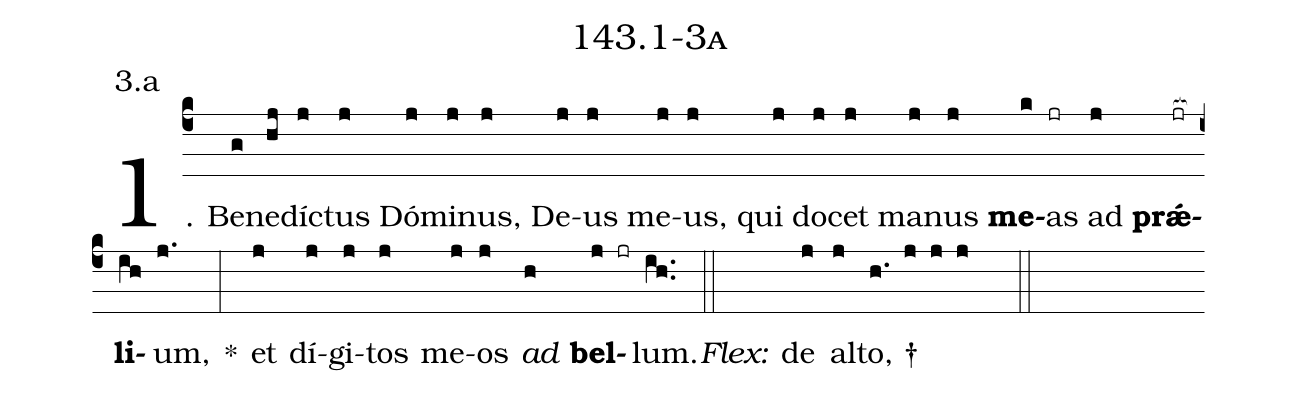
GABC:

name: 143.1-3a;
annotation: 3.a;
%%
(c4)1. Be(g)ne(hj)díc(j)tus(j) Dó(j)mi(j)nus,(j) De(j)us(j) me(j)us,(j) qui(j) do(j)cet(j) ma(j)nus(j) <b>me</b>(k)as(jr) ad(j) <b>prǽ</b>(jr[ocb:1{])<b>li</b>(ih[ocb:0}])um,(j.) *(:) et(j) dí(j)gi(j)tos(j) me(j)os(j) <i>ad</i>(h) <b>bel</b>(j jr)lum.(ih..) (::)
<i>Flex:</i>()  de(j) al(j)to, †(h. j j j  ::)
